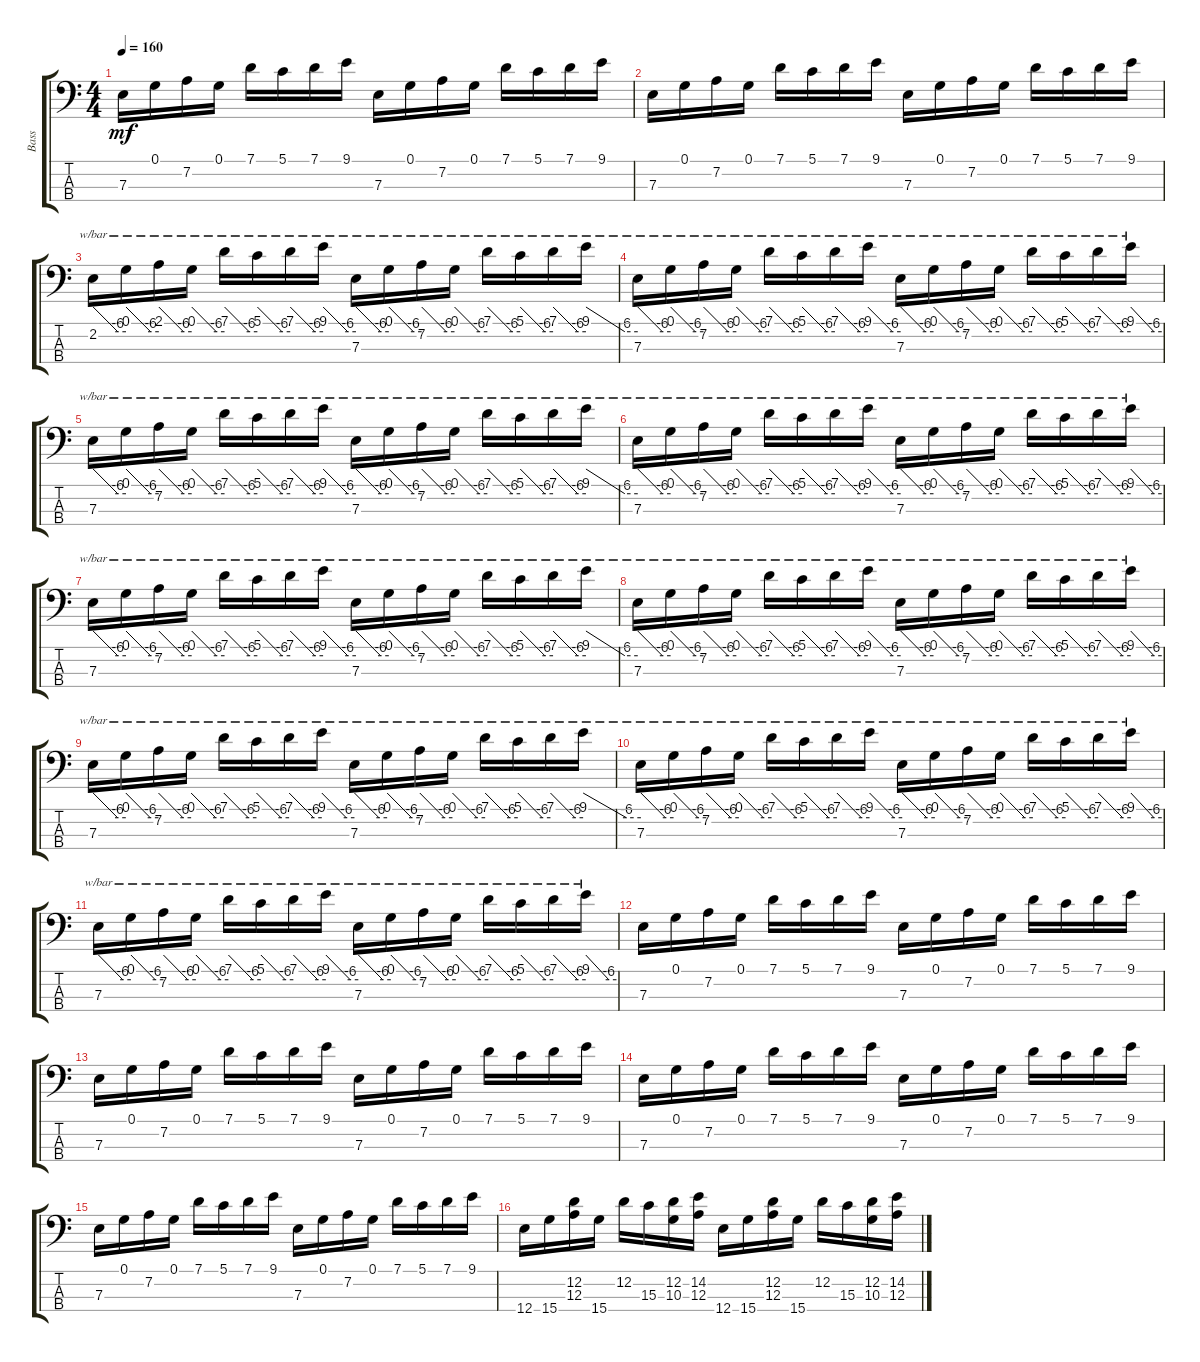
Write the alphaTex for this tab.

\track ("Bass" "Bass") {instrument electricbassfinger}
\staff {score tabs}
\tuning (G2 D2 A1 E1) {hide}
\ts (4 4)
\tempo 160
\clef f4
\ks c
7.3.16{dy mf} 0.1.16 7.2.16 0.1.16 7.1.16 5.1.16 7.1.16 9.1.16 7.3.16 0.1.16 7.2.16 0.1.16 7.1.16 5.1.16 7.1.16 9.1.16 |
7.3.16 0.1.16 7.2.16 0.1.16 7.1.16 5.1.16 7.1.16 9.1.16 7.3.16 0.1.16 7.2.16 0.1.16 7.1.16 5.1.16 7.1.16 9.1.16 |
2.2.16{tbe (custom default 0 0 45 -24 60 -24)} 0.1.16{tbe (custom default 0 0 45 -24 60 -24)} 2.1.16{tbe (custom default 0 0 45 -24 60 -24)} 0.1.16{tbe (custom default 0 0 45 -24 60 -24)} 7.1.16{tbe (custom default 0 0 45 -24 60 -24)} 5.1.16{tbe (custom default 0 0 45 -24 60 -24)} 7.1.16{tbe (custom default 0 0 45 -24 60 -24)} 9.1.16{tbe (custom default 0 0 45 -24 60 -24)} 7.3.16{tbe (custom default 0 0 45 -24 60 -24)} 0.1.16{tbe (custom default 0 0 45 -24 60 -24)} 7.2.16{tbe (custom default 0 0 45 -24 60 -24)} 0.1.16{tbe (custom default 0 0 45 -24 60 -24)} 7.1.16{tbe (custom default 0 0 45 -24 60 -24)} 5.1.16{tbe (custom default 0 0 45 -24 60 -24)} 7.1.16{tbe (custom default 0 0 45 -24 60 -24)} 9.1.16{tbe (custom default 0 0 45 -24 60 -24)} |
7.3.16{tbe (custom default 0 0 45 -24 60 -24)} 0.1.16{tbe (custom default 0 0 45 -24 60 -24)} 7.2.16{tbe (custom default 0 0 45 -24 60 -24)} 0.1.16{tbe (custom default 0 0 45 -24 60 -24)} 7.1.16{tbe (custom default 0 0 45 -24 60 -24)} 5.1.16{tbe (custom default 0 0 45 -24 60 -24)} 7.1.16{tbe (custom default 0 0 45 -24 60 -24)} 9.1.16{tbe (custom default 0 0 45 -24 60 -24)} 7.3.16{tbe (custom default 0 0 45 -24 60 -24)} 0.1.16{tbe (custom default 0 0 45 -24 60 -24)} 7.2.16{tbe (custom default 0 0 45 -24 60 -24)} 0.1.16{tbe (custom default 0 0 45 -24 60 -24)} 7.1.16{tbe (custom default 0 0 45 -24 60 -24)} 5.1.16{tbe (custom default 0 0 45 -24 60 -24)} 7.1.16{tbe (custom default 0 0 45 -24 60 -24)} 9.1.16{tbe (custom default 0 0 45 -24 60 -24)} |
7.3.16{tbe (custom default 0 0 45 -24 60 -24)} 0.1.16{tbe (custom default 0 0 45 -24 60 -24)} 7.2.16{tbe (custom default 0 0 45 -24 60 -24)} 0.1.16{tbe (custom default 0 0 45 -24 60 -24)} 7.1.16{tbe (custom default 0 0 45 -24 60 -24)} 5.1.16{tbe (custom default 0 0 45 -24 60 -24)} 7.1.16{tbe (custom default 0 0 45 -24 60 -24)} 9.1.16{tbe (custom default 0 0 45 -24 60 -24)} 7.3.16{tbe (custom default 0 0 45 -24 60 -24)} 0.1.16{tbe (custom default 0 0 45 -24 60 -24)} 7.2.16{tbe (custom default 0 0 45 -24 60 -24)} 0.1.16{tbe (custom default 0 0 45 -24 60 -24)} 7.1.16{tbe (custom default 0 0 45 -24 60 -24)} 5.1.16{tbe (custom default 0 0 45 -24 60 -24)} 7.1.16{tbe (custom default 0 0 45 -24 60 -24)} 9.1.16{tbe (custom default 0 0 45 -24 60 -24)} |
7.3.16{tbe (custom default 0 0 45 -24 60 -24)} 0.1.16{tbe (custom default 0 0 45 -24 60 -24)} 7.2.16{tbe (custom default 0 0 45 -24 60 -24)} 0.1.16{tbe (custom default 0 0 45 -24 60 -24)} 7.1.16{tbe (custom default 0 0 45 -24 60 -24)} 5.1.16{tbe (custom default 0 0 45 -24 60 -24)} 7.1.16{tbe (custom default 0 0 45 -24 60 -24)} 9.1.16{tbe (custom default 0 0 45 -24 60 -24)} 7.3.16{tbe (custom default 0 0 45 -24 60 -24)} 0.1.16{tbe (custom default 0 0 45 -24 60 -24)} 7.2.16{tbe (custom default 0 0 45 -24 60 -24)} 0.1.16{tbe (custom default 0 0 45 -24 60 -24)} 7.1.16{tbe (custom default 0 0 45 -24 60 -24)} 5.1.16{tbe (custom default 0 0 45 -24 60 -24)} 7.1.16{tbe (custom default 0 0 45 -24 60 -24)} 9.1.16{tbe (custom default 0 0 45 -24 60 -24)} |
7.3.16{tbe (custom default 0 0 45 -24 60 -24)} 0.1.16{tbe (custom default 0 0 45 -24 60 -24)} 7.2.16{tbe (custom default 0 0 45 -24 60 -24)} 0.1.16{tbe (custom default 0 0 45 -24 60 -24)} 7.1.16{tbe (custom default 0 0 45 -24 60 -24)} 5.1.16{tbe (custom default 0 0 45 -24 60 -24)} 7.1.16{tbe (custom default 0 0 45 -24 60 -24)} 9.1.16{tbe (custom default 0 0 45 -24 60 -24)} 7.3.16{tbe (custom default 0 0 45 -24 60 -24)} 0.1.16{tbe (custom default 0 0 45 -24 60 -24)} 7.2.16{tbe (custom default 0 0 45 -24 60 -24)} 0.1.16{tbe (custom default 0 0 45 -24 60 -24)} 7.1.16{tbe (custom default 0 0 45 -24 60 -24)} 5.1.16{tbe (custom default 0 0 45 -24 60 -24)} 7.1.16{tbe (custom default 0 0 45 -24 60 -24)} 9.1.16{tbe (custom default 0 0 45 -24 60 -24)} |
7.3.16{tbe (custom default 0 0 45 -24 60 -24)} 0.1.16{tbe (custom default 0 0 45 -24 60 -24)} 7.2.16{tbe (custom default 0 0 45 -24 60 -24)} 0.1.16{tbe (custom default 0 0 45 -24 60 -24)} 7.1.16{tbe (custom default 0 0 45 -24 60 -24)} 5.1.16{tbe (custom default 0 0 45 -24 60 -24)} 7.1.16{tbe (custom default 0 0 45 -24 60 -24)} 9.1.16{tbe (custom default 0 0 45 -24 60 -24)} 7.3.16{tbe (custom default 0 0 45 -24 60 -24)} 0.1.16{tbe (custom default 0 0 45 -24 60 -24)} 7.2.16{tbe (custom default 0 0 45 -24 60 -24)} 0.1.16{tbe (custom default 0 0 45 -24 60 -24)} 7.1.16{tbe (custom default 0 0 45 -24 60 -24)} 5.1.16{tbe (custom default 0 0 45 -24 60 -24)} 7.1.16{tbe (custom default 0 0 45 -24 60 -24)} 9.1.16{tbe (custom default 0 0 45 -24 60 -24)} |
7.3.16{tbe (custom default 0 0 45 -24 60 -24)} 0.1.16{tbe (custom default 0 0 45 -24 60 -24)} 7.2.16{tbe (custom default 0 0 45 -24 60 -24)} 0.1.16{tbe (custom default 0 0 45 -24 60 -24)} 7.1.16{tbe (custom default 0 0 45 -24 60 -24)} 5.1.16{tbe (custom default 0 0 45 -24 60 -24)} 7.1.16{tbe (custom default 0 0 45 -24 60 -24)} 9.1.16{tbe (custom default 0 0 45 -24 60 -24)} 7.3.16{tbe (custom default 0 0 45 -24 60 -24)} 0.1.16{tbe (custom default 0 0 45 -24 60 -24)} 7.2.16{tbe (custom default 0 0 45 -24 60 -24)} 0.1.16{tbe (custom default 0 0 45 -24 60 -24)} 7.1.16{tbe (custom default 0 0 45 -24 60 -24)} 5.1.16{tbe (custom default 0 0 45 -24 60 -24)} 7.1.16{tbe (custom default 0 0 45 -24 60 -24)} 9.1.16{tbe (custom default 0 0 45 -24 60 -24)} |
7.3.16{tbe (custom default 0 0 45 -24 60 -24)} 0.1.16{tbe (custom default 0 0 45 -24 60 -24)} 7.2.16{tbe (custom default 0 0 45 -24 60 -24)} 0.1.16{tbe (custom default 0 0 45 -24 60 -24)} 7.1.16{tbe (custom default 0 0 45 -24 60 -24)} 5.1.16{tbe (custom default 0 0 45 -24 60 -24)} 7.1.16{tbe (custom default 0 0 45 -24 60 -24)} 9.1.16{tbe (custom default 0 0 45 -24 60 -24)} 7.3.16{tbe (custom default 0 0 45 -24 60 -24)} 0.1.16{tbe (custom default 0 0 45 -24 60 -24)} 7.2.16{tbe (custom default 0 0 45 -24 60 -24)} 0.1.16{tbe (custom default 0 0 45 -24 60 -24)} 7.1.16{tbe (custom default 0 0 45 -24 60 -24)} 5.1.16{tbe (custom default 0 0 45 -24 60 -24)} 7.1.16{tbe (custom default 0 0 45 -24 60 -24)} 9.1.16{tbe (custom default 0 0 45 -24 60 -24)} |
7.3.16{tbe (custom default 0 0 45 -24 60 -24)} 0.1.16{tbe (custom default 0 0 45 -24 60 -24)} 7.2.16{tbe (custom default 0 0 45 -24 60 -24)} 0.1.16{tbe (custom default 0 0 45 -24 60 -24)} 7.1.16{tbe (custom default 0 0 45 -24 60 -24)} 5.1.16{tbe (custom default 0 0 45 -24 60 -24)} 7.1.16{tbe (custom default 0 0 45 -24 60 -24)} 9.1.16{tbe (custom default 0 0 45 -24 60 -24)} 7.3.16{tbe (custom default 0 0 45 -24 60 -24)} 0.1.16{tbe (custom default 0 0 45 -24 60 -24)} 7.2.16{tbe (custom default 0 0 45 -24 60 -24)} 0.1.16{tbe (custom default 0 0 45 -24 60 -24)} 7.1.16{tbe (custom default 0 0 45 -24 60 -24)} 5.1.16{tbe (custom default 0 0 45 -24 60 -24)} 7.1.16{tbe (custom default 0 0 45 -24 60 -24)} 9.1.16{tbe (custom default 0 0 45 -24 60 -24)} |
7.3.16 0.1.16 7.2.16 0.1.16 7.1.16 5.1.16 7.1.16 9.1.16 7.3.16 0.1.16 7.2.16 0.1.16 7.1.16 5.1.16 7.1.16 9.1.16 |
7.3.16 0.1.16 7.2.16 0.1.16 7.1.16 5.1.16 7.1.16 9.1.16 7.3.16 0.1.16 7.2.16 0.1.16 7.1.16 5.1.16 7.1.16 9.1.16 |
7.3.16 0.1.16 7.2.16 0.1.16 7.1.16 5.1.16 7.1.16 9.1.16 7.3.16 0.1.16 7.2.16 0.1.16 7.1.16 5.1.16 7.1.16 9.1.16 |
7.3.16 0.1.16 7.2.16 0.1.16 7.1.16 5.1.16 7.1.16 9.1.16 7.3.16 0.1.16 7.2.16 0.1.16 7.1.16 5.1.16 7.1.16 9.1.16 |
12.4.16 15.4.16 (12.2 12.3).16 15.4.16 12.2.16 15.3.16 (12.2 10.3).16 (14.2 12.3).16 12.4.16 15.4.16 (12.2 12.3).16 15.4.16 12.2.16 15.3.16 (12.2 10.3).16 (14.2 12.3).16
